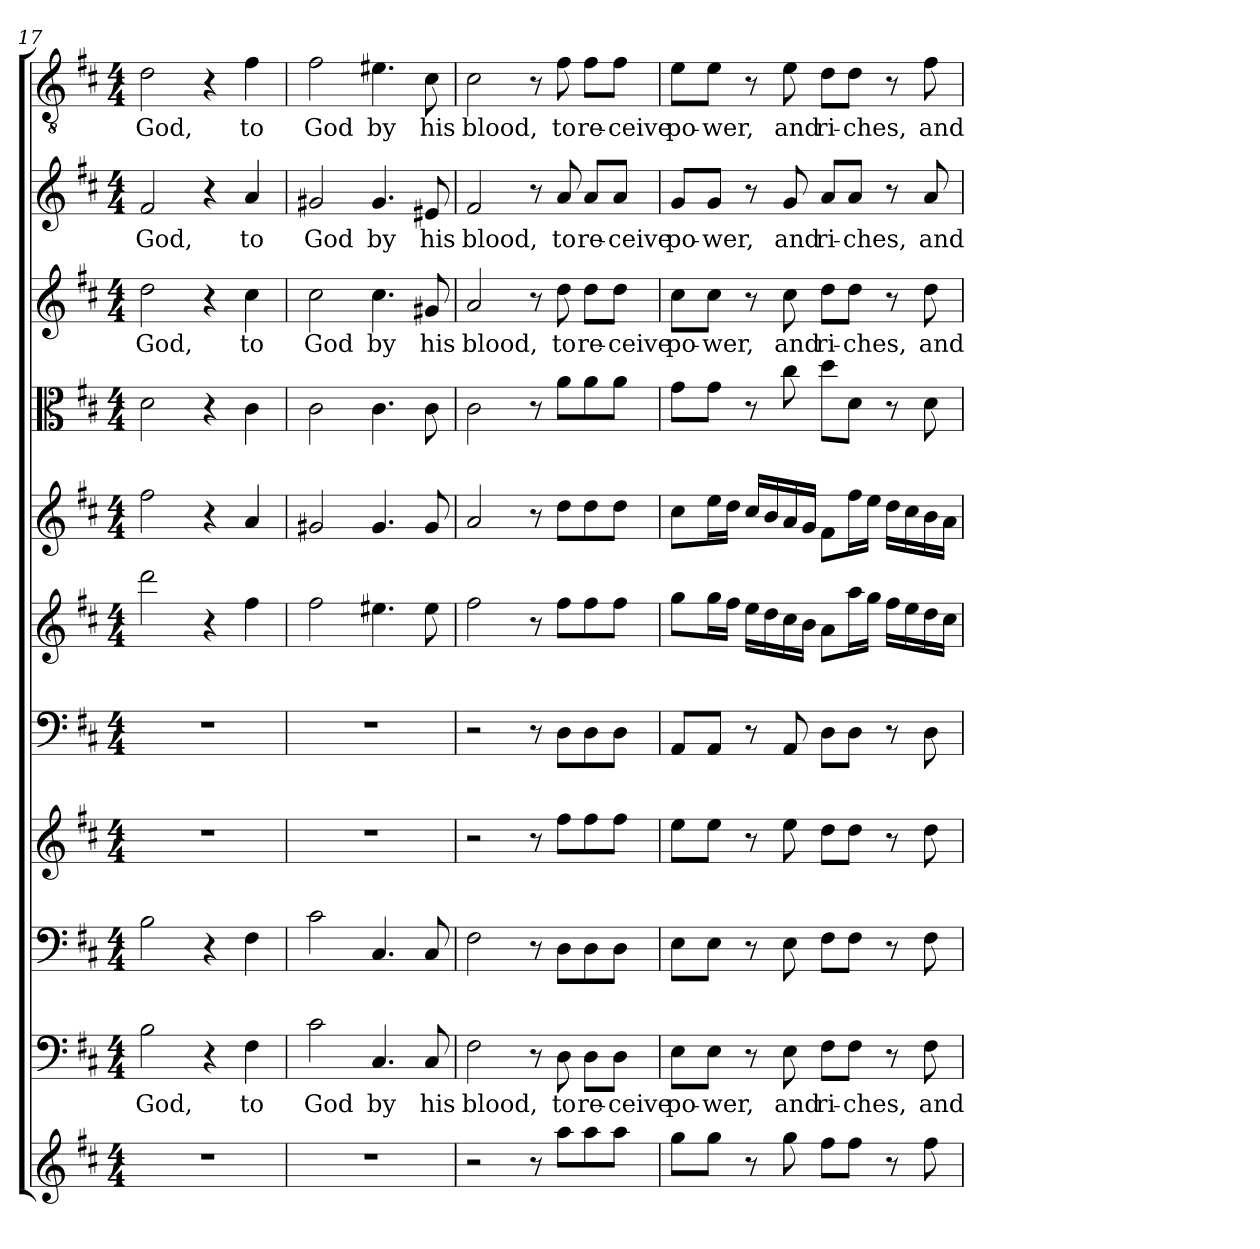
**kern	**kern	**text	**kern	**kern	**kern	**kern	**kern	**kern	**kern	**text	**kern	**text	**kern	**text
*part11	*part10	*part10	*part9	*part8	*part7	*part6	*part5	*part4	*part3	*part3	*part2	*part2	*part1	*part1
*staff11	*staff10	*staff10	*staff9	*staff8	*staff7	*staff6	*staff5	*staff4	*staff3	*staff3	*staff2	*staff2	*staff1	*staff1
*clefG2	*clefF4	*	*clefF4	*clefG2	*clefF4	*clefG2	*clefG2	*clefC3	*clefG2	*	*clefG2	*	*clefGv2	*
*k[f#c#]	*k[f#c#]	*	*k[f#c#]	*k[f#c#]	*k[f#c#]	*k[f#c#]	*k[f#c#]	*k[f#c#]	*k[f#c#]	*	*k[f#c#]	*	*k[f#c#]	*
*D:	*D:	*	*D:	*D:	*D:	*D:	*D:	*D:	*D:	*	*D:	*	*D:	*
*M4/4	*M4/4	*	*M4/4	*M4/4	*M4/4	*M4/4	*M4/4	*M4/4	*M4/4	*	*M4/4	*	*M4/4	*
=17	=17	=17	=17	=17	=17	=17	=17	=17	=17	=17	=17	=17	=17	=17
1r	2B\	God,	2B\	1r	1r	2ddd\	2ff#\	2d\	2dd\	God,	2f#/	God,	2d\	God,
.	4r	.	4r	.	.	4r	4r	4r	4r	.	4r	.	4r	.
.	4F#\	to	4F#\	.	.	4ff#\	4a/	4c#\	4cc#\	to	4a/	to	4f#\	to
=18	=18	=18	=18	=18	=18	=18	=18	=18	=18	=18	=18	=18	=18	=18
1r	2c#\	God	2c#\	1r	1r	2ff#\	2g#X/	2c#\	2cc#\	God	2g#X/	God	2f#\	God
.	4.C#/	by	4.C#/	.	.	4.ee#X\	4.g#/	4.c#\	4.cc#\	by	4.g#/	by	4.e#X\	by
.	8C#/	his	8C#/	.	.	8ee#\	8g#/	8c#\	8g#X/	his	8e#X/	his	8c#\	his
=19	=19	=19	=19	=19	=19	=19	=19	=19	=19	=19	=19	=19	=19	=19
2r	2F#\	blood,	2F#\	2r	2r	2ff#\	2a/	2c#\	2a/	blood,	2f#/	blood,	2c#\	blood,
8r	8r	.	8r	8r	8r	8r	8r	8r	8r	.	8r	.	8r	.
8aa\L	8D\	to	8D\L	8ff#\L	8D\L	8ff#\L	8dd\L	8a\L	8dd\	to	8a/	to	8f#\	to
8aa\	8D\L	re-	8D\	8ff#\	8D\	8ff#\	8dd\	8a\	8dd\L	re-	8a/L	re-	8f#\L	re-
8aa\J	8D\J	-ceive	8D\J	8ff#\J	8D\J	8ff#\J	8dd\J	8a\J	8dd\J	-ceive	8a/J	-ceive	8f#\J	-ceive
=20	=20	=20	=20	=20	=20	=20	=20	=20	=20	=20	=20	=20	=20	=20
8gg\L	8E\L	po-	8E\L	8ee\L	8AA/L	8gg\L	8cc#\L	8g\L	8cc#\L	po-	8g/L	po-	8e\L	po-
8gg\J	8E\J	-wer,	8E\J	8ee\J	8AA/J	16gg\L	16ee\L	8g\J	8cc#\J	-wer,	8g/J	-wer,	8e\J	-wer,
.	.	.	.	.	.	16ff#\JJ	16dd\JJ	.	.	.	.	.	.	.
8r	8r	.	8r	8r	8r	16ee\LL	16cc#/LL	8r	8r	.	8r	.	8r	.
.	.	.	.	.	.	16dd\	16b/	.	.	.	.	.	.	.
8gg\	8E\	and	8E\	8ee\	8AA/	16cc#\	16a/	8cc#\	8cc#\	and	8g/	and	8e\	and
.	.	.	.	.	.	16b\JJ	16g/JJ	.	.	.	.	.	.	.
8ff#\L	8F#\L	ri-	8F#\L	8dd\L	8D\L	8a/L	8f#/L	8dd\L	8dd\L	ri-	8a/L	ri-	8d\L	ri-
8ff#\J	8F#\J	-ches,	8F#\J	8dd\J	8D\J	16aa\L	16ff#\L	8d\J	8dd\J	-ches,	8a/J	-ches,	8d\J	-ches,
.	.	.	.	.	.	16gg\JJ	16ee\JJ	.	.	.	.	.	.	.
8r	8r	.	8r	8r	8r	16ff#\LL	16dd\LL	8r	8r	.	8r	.	8r	.
.	.	.	.	.	.	16ee\	16cc#\	.	.	.	.	.	.	.
8ff#\	8F#\	and	8F#\	8dd\	8D\	16dd\	16b\	8d\	8dd\	and	8a/	and	8f#\	and
.	.	.	.	.	.	16cc#\JJ	16a\JJ	.	.	.	.	.	.	.
=	=	=	=	=	=	=	=	=	=	=	=	=	=	=
*-	*-	*-	*-	*-	*-	*-	*-	*-	*-	*-	*-	*-	*-	*-
